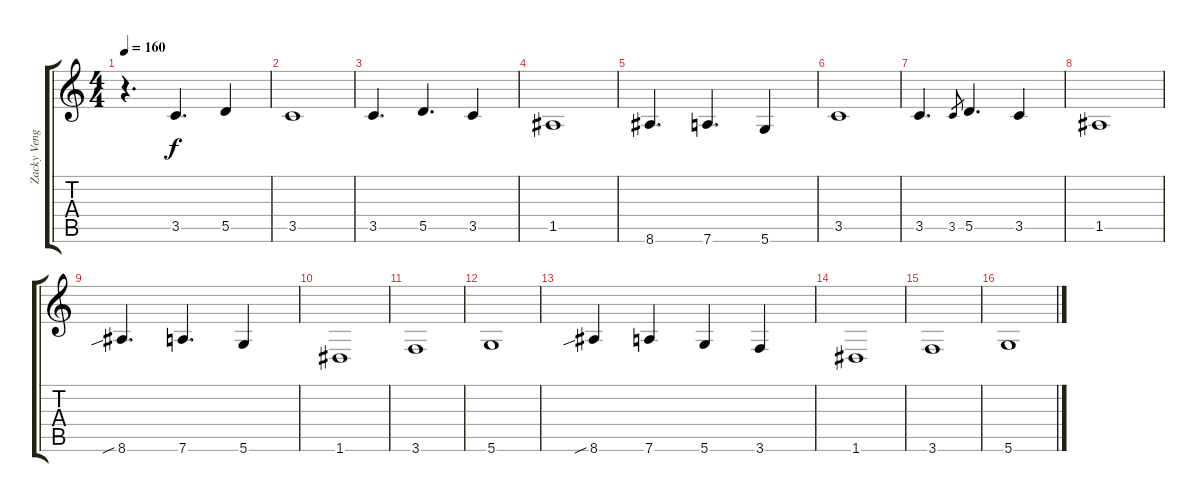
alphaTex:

\track ("Zacky Vengeance Acoustic" "Zacky Veng") {instrument acousticguitarsteel}
\staff {score tabs}
\tuning (E4 B3 G3 D3 A2 D2) {hide}
\ts (4 4)
\tempo 160
\clef g2
\ks c
r.4{d dy f} 3.5.4{d} 5.5.4 |
3.5.1 |
3.5.4{d} 5.5.4{d} 3.5.4 |
1.5.1 |
8.6.4{d} 7.6.4{d} 5.6.4 |
3.5.1 |
3.5.4{d} 3.5.8{gr} 5.5.4{d} 3.5.4 |
1.5.1 |
8.6{sib}.4{d} 7.6.4{d} 5.6.4 |
1.6.1 |
3.6.1 |
5.6.1 |
8.6{sib}.4 7.6.4 5.6.4 3.6.4 |
1.6.1 |
3.6.1 |
5.6.1
